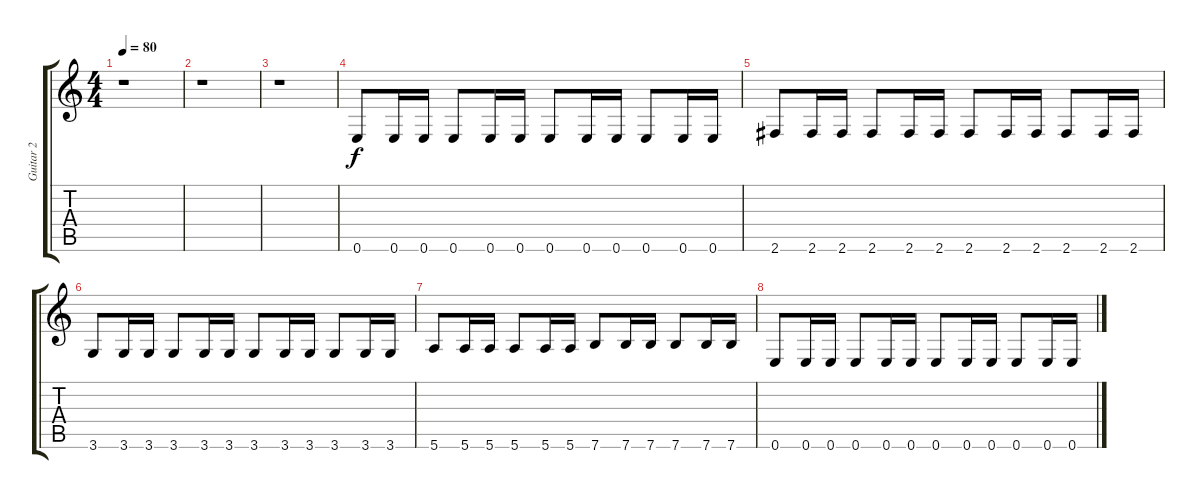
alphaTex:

\track ("Guitar 2" "Guitar 2") {instrument distortionguitar}
\staff {score tabs}
\tuning (E4 B3 G3 D3 A2 E2) {hide}
\ts (4 4)
\tempo 80
\clef g2
\ks c
r.1{dy f} |
r.1 |
r.1 |
0.6.8{volume 15} 0.6.16 0.6.16 0.6.8 0.6.16 0.6.16 0.6.8 0.6.16 0.6.16 0.6.8 0.6.16 0.6.16 |
2.6.8 2.6.16 2.6.16 2.6.8 2.6.16 2.6.16 2.6.8 2.6.16 2.6.16 2.6.8 2.6.16 2.6.16 |
3.6.8 3.6.16 3.6.16 3.6.8 3.6.16 3.6.16 3.6.8 3.6.16 3.6.16 3.6.8 3.6.16 3.6.16 |
5.6.8 5.6.16 5.6.16 5.6.8 5.6.16 5.6.16 7.6.8 7.6.16 7.6.16 7.6.8 7.6.16 7.6.16 |
0.6.8 0.6.16 0.6.16 0.6.8 0.6.16 0.6.16 0.6.8 0.6.16 0.6.16 0.6.8 0.6.16 0.6.16
